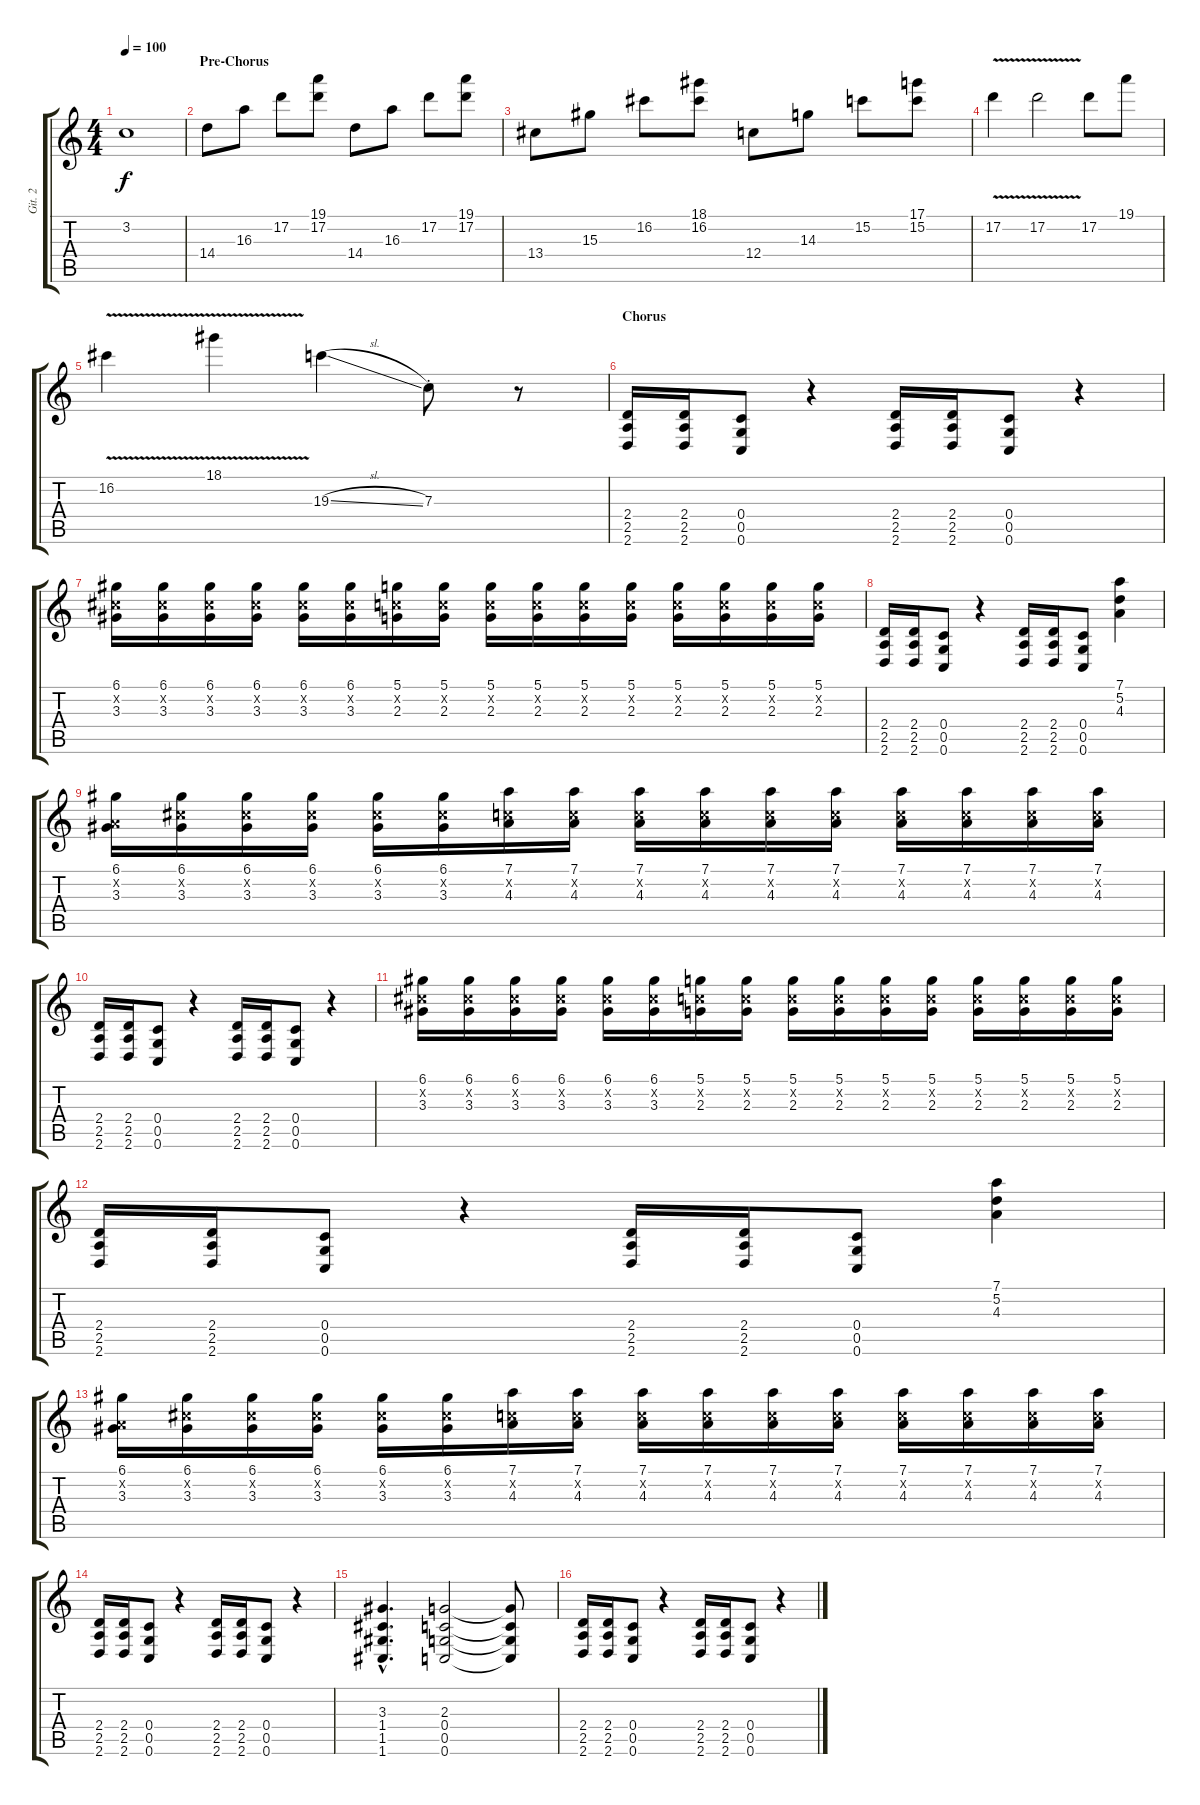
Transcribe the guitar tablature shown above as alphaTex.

\track ("Git. 2" "Git. 2") {instrument overdrivenguitar}
\staff {score tabs}
\tuning (D4 A3 F3 C3 G2 C2) {hide}
\ts (4 4)
\tempo 100
\clef g2
\ks c
3.2{t}.1{dy f} |
\section ("" "Pre-Chorus")
14.4.8 16.3.8 17.2.8 (19.1 17.2).8 14.4.8 16.3.8 17.2.8 (19.1 17.2).8 |
13.4.8 15.3.8 16.2.8 (18.1 16.2).8 12.4.8 14.3.8 15.2.8 (17.1 15.2).8 |
17.2{v}.4 17.2{v}.2 17.2.8 19.1.8 |
16.2{v}.4 18.1{v}.4 19.3{sl}.4 7.3{st}.8 r.8 |
\section ("" "Chorus")
(2.4 2.5 2.6).16 (2.4 2.5 2.6).16 (0.4 0.5 0.6).8 r.4 (2.4 2.5 2.6).16 (2.4 2.5 2.6).16 (0.4 0.5 0.6).8 r.4 |
(6.1 4.2{x} 3.3).16 (6.1 4.2{x} 3.3).16 (6.1 4.2{x} 3.3).16 (6.1 4.2{x} 3.3).16 (6.1 4.2{x} 3.3).16 (6.1 4.2{x} 3.3).16 (5.1 3.2{x} 2.3).16 (5.1 3.2{x} 2.3).16 (5.1 3.2{x} 2.3).16 (5.1 3.2{x} 2.3).16 (5.1 3.2{x} 2.3).16 (5.1 3.2{x} 2.3).16 (5.1 3.2{x} 2.3).16 (5.1 3.2{x} 2.3).16 (5.1 3.2{x} 2.3).16 (5.1 3.2{x} 2.3).16 |
(2.4 2.5 2.6).16 (2.4 2.5 2.6).16 (0.4 0.5 0.6).8 r.4 (2.4 2.5 2.6).16 (2.4 2.5 2.6).16 (0.4 0.5 0.6).8 (7.1 5.2 4.3).4 |
(6.1 0.2{x} 3.3).16 (6.1 4.2{x} 3.3).16 (6.1 4.2{x} 3.3).16 (6.1 4.2{x} 3.3).16 (6.1 4.2{x} 3.3).16 (6.1 4.2{x} 3.3).16 (7.1 3.2{x} 4.3).16 (7.1 3.2{x} 4.3).16 (7.1 3.2{x} 4.3).16 (7.1 3.2{x} 4.3).16 (7.1 3.2{x} 4.3).16 (7.1 3.2{x} 4.3).16 (7.1 3.2{x} 4.3).16 (7.1 3.2{x} 4.3).16 (7.1 3.2{x} 4.3).16 (7.1 3.2{x} 4.3).16 |
(2.4 2.5 2.6).16 (2.4 2.5 2.6).16 (0.4 0.5 0.6).8 r.4 (2.4 2.5 2.6).16 (2.4 2.5 2.6).16 (0.4 0.5 0.6).8 r.4 |
(6.1 4.2{x} 3.3).16 (6.1 4.2{x} 3.3).16 (6.1 4.2{x} 3.3).16 (6.1 4.2{x} 3.3).16 (6.1 4.2{x} 3.3).16 (6.1 4.2{x} 3.3).16 (5.1 3.2{x} 2.3).16 (5.1 3.2{x} 2.3).16 (5.1 3.2{x} 2.3).16 (5.1 3.2{x} 2.3).16 (5.1 3.2{x} 2.3).16 (5.1 3.2{x} 2.3).16 (5.1 3.2{x} 2.3).16 (5.1 3.2{x} 2.3).16 (5.1 3.2{x} 2.3).16 (5.1 3.2{x} 2.3).16 |
(2.4 2.5 2.6).16 (2.4 2.5 2.6).16 (0.4 0.5 0.6).8 r.4 (2.4 2.5 2.6).16 (2.4 2.5 2.6).16 (0.4 0.5 0.6).8 (7.1 5.2 4.3).4 |
(6.1 0.2{x} 3.3).16 (6.1 4.2{x} 3.3).16 (6.1 4.2{x} 3.3).16 (6.1 4.2{x} 3.3).16 (6.1 4.2{x} 3.3).16 (6.1 4.2{x} 3.3).16 (7.1 3.2{x} 4.3).16 (7.1 3.2{x} 4.3).16 (7.1 3.2{x} 4.3).16 (7.1 3.2{x} 4.3).16 (7.1 3.2{x} 4.3).16 (7.1 3.2{x} 4.3).16 (7.1 3.2{x} 4.3).16 (7.1 3.2{x} 4.3).16 (7.1 3.2{x} 4.3).16 (7.1 3.2{x} 4.3).16 |
(2.4 2.5 2.6).16 (2.4 2.5 2.6).16 (0.4 0.5 0.6).8 r.4 (2.4 2.5 2.6).16 (2.4 2.5 2.6).16 (0.4 0.5 0.6).8 r.4 |
(3.3{hac} 1.4{hac} 1.5{hac} 1.6{hac}).4{d} (2.3 0.4 0.5 0.6).2 (2.3{t} 0.4{t} 0.5{t} 0.6{t}).8 |
(2.4 2.5 2.6).16 (2.4 2.5 2.6).16 (0.4 0.5 0.6).8 r.4 (2.4 2.5 2.6).16 (2.4 2.5 2.6).16 (0.4 0.5 0.6).8 r.4
